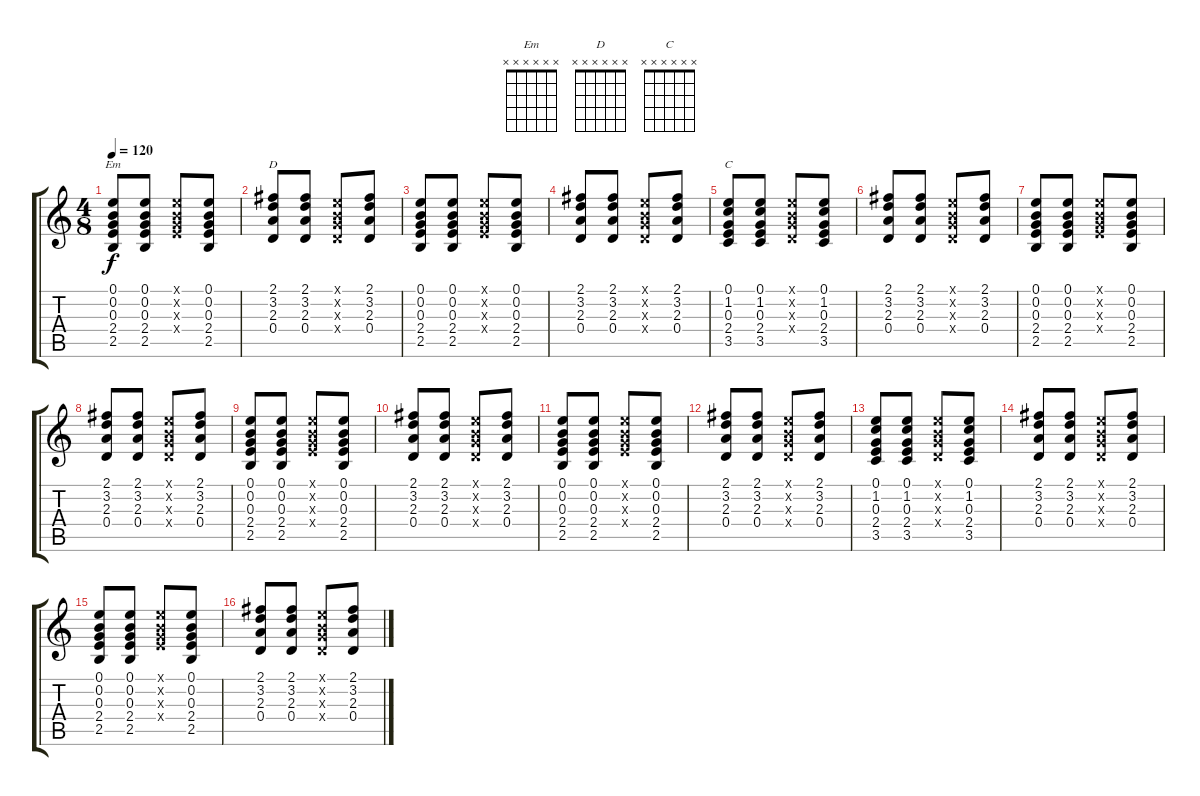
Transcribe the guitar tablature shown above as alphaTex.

\track "" {instrument electricguitarmuted}
\staff {score tabs}
\tuning (E4 B3 G3 D3 A2 E2) {hide}
\chord ("Em" x x x x x x) {firstfret 0}
\chord ("D" x x x x x x) {firstfret 0}
\chord ("C" x x x x x x) {firstfret 0}
\ts (4 8)
\tempo 120
\clef g2
\ks c
(0.1 0.2 0.3 2.4 2.5).8{ch "Em" dy f} (0.1 0.2 0.3 2.4 2.5).8 (0.1{x} 0.2{x} 0.3{x} 2.4{x}).8 (0.1 0.2 0.3 2.4 2.5).8 |
(2.1 3.2 2.3 0.4).8{ch "D"} (2.1 3.2 2.3 0.4).8 (0.1{x} 0.2{x} 0.3{x} 0.4{x}).8 (2.1 3.2 2.3 0.4).8 |
(0.1 0.2 0.3 2.4 2.5).8 (0.1 0.2 0.3 2.4 2.5).8 (0.1{x} 0.2{x} 0.3{x} 2.4{x}).8 (0.1 0.2 0.3 2.4 2.5).8 |
(2.1 3.2 2.3 0.4).8 (2.1 3.2 2.3 0.4).8 (0.1{x} 0.2{x} 0.3{x} 0.4{x}).8 (2.1 3.2 2.3 0.4).8 |
(0.1 1.2 0.3 2.4 3.5).8{ch "C"} (0.1 1.2 0.3 2.4 3.5).8 (0.1{x} 0.2{x} 0.3{x} 0.4{x}).8 (0.1 1.2 0.3 2.4 3.5).8 |
(2.1 3.2 2.3 0.4).8 (2.1 3.2 2.3 0.4).8 (0.1{x} 0.2{x} 0.3{x} 0.4{x}).8 (2.1 3.2 2.3 0.4).8 |
(0.1 0.2 0.3 2.4 2.5).8 (0.1 0.2 0.3 2.4 2.5).8 (0.1{x} 0.2{x} 0.3{x} 2.4{x}).8 (0.1 0.2 0.3 2.4 2.5).8 |
(2.1 3.2 2.3 0.4).8 (2.1 3.2 2.3 0.4).8 (0.1{x} 0.2{x} 0.3{x} 0.4{x}).8 (2.1 3.2 2.3 0.4).8 |
(0.1 0.2 0.3 2.4 2.5).8 (0.1 0.2 0.3 2.4 2.5).8 (0.1{x} 0.2{x} 0.3{x} 2.4{x}).8 (0.1 0.2 0.3 2.4 2.5).8 |
(2.1 3.2 2.3 0.4).8 (2.1 3.2 2.3 0.4).8 (0.1{x} 0.2{x} 0.3{x} 0.4{x}).8 (2.1 3.2 2.3 0.4).8 |
(0.1 0.2 0.3 2.4 2.5).8 (0.1 0.2 0.3 2.4 2.5).8 (0.1{x} 0.2{x} 0.3{x} 2.4{x}).8 (0.1 0.2 0.3 2.4 2.5).8 |
(2.1 3.2 2.3 0.4).8 (2.1 3.2 2.3 0.4).8 (0.1{x} 0.2{x} 0.3{x} 0.4{x}).8 (2.1 3.2 2.3 0.4).8 |
(0.1 1.2 0.3 2.4 3.5).8 (0.1 1.2 0.3 2.4 3.5).8 (0.1{x} 0.2{x} 0.3{x} 0.4{x}).8 (0.1 1.2 0.3 2.4 3.5).8 |
(2.1 3.2 2.3 0.4).8 (2.1 3.2 2.3 0.4).8 (0.1{x} 0.2{x} 0.3{x} 0.4{x}).8 (2.1 3.2 2.3 0.4).8 |
(0.1 0.2 0.3 2.4 2.5).8 (0.1 0.2 0.3 2.4 2.5).8 (0.1{x} 0.2{x} 0.3{x} 2.4{x}).8 (0.1 0.2 0.3 2.4 2.5).8 |
(2.1 3.2 2.3 0.4).8 (2.1 3.2 2.3 0.4).8 (0.1{x} 0.2{x} 0.3{x} 0.4{x}).8 (2.1 3.2 2.3 0.4).8
